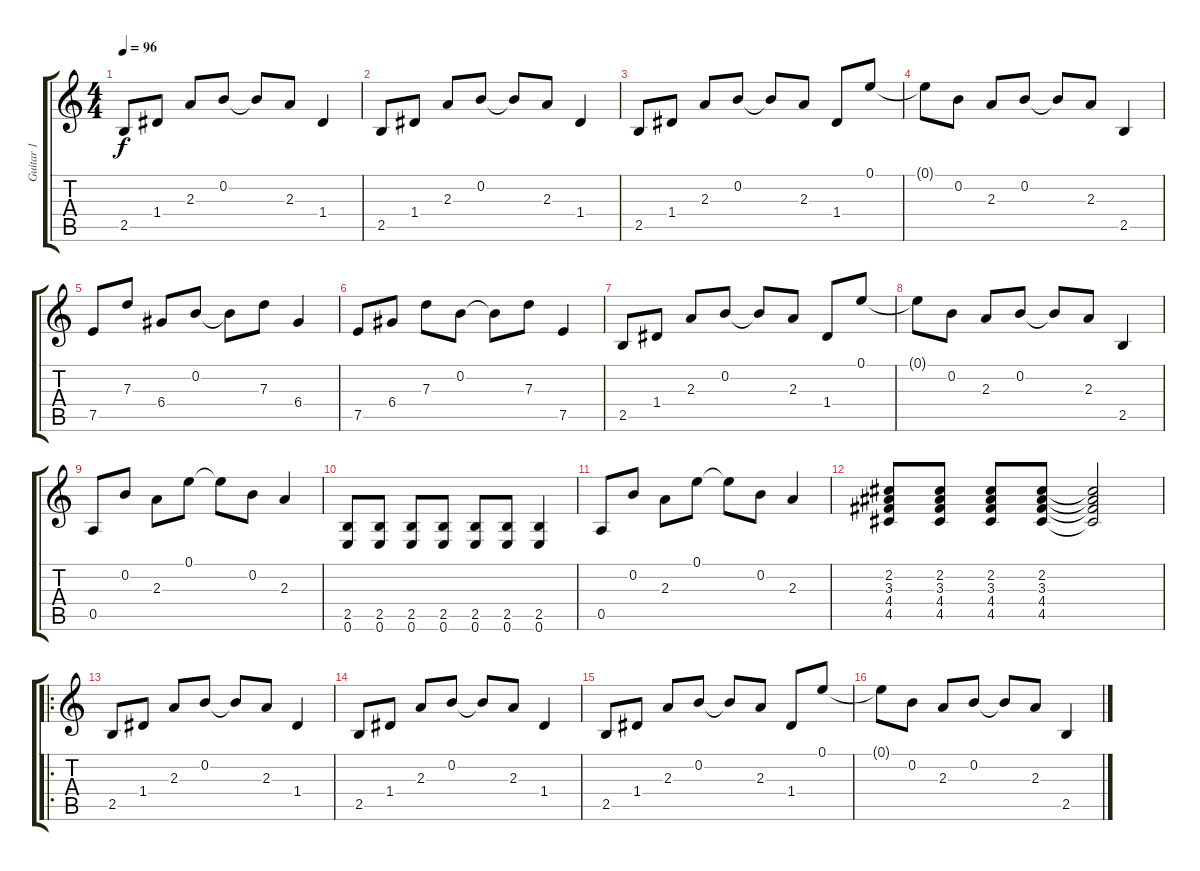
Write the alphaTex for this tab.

\track ("Guitar 1" "Guitar 1") {instrument overdrivenguitar}
\staff {score tabs}
\tuning (E4 B3 G3 D3 A2 E2) {hide}
\ts (4 4)
\tempo 96
\clef g2
\ks c
2.5.8{dy f instrument overdrivenguitar} 1.4.8 2.3.8 0.2.8 0.2{t}.8 2.3.8 1.4.4 |
2.5.8 1.4.8 2.3.8 0.2.8 0.2{t}.8 2.3.8 1.4.4 |
2.5.8 1.4.8 2.3.8 0.2.8 0.2{t}.8 2.3.8 1.4.8 0.1.8 |
0.1{t}.8 0.2.8 2.3.8 0.2.8 0.2{t}.8 2.3.8 2.5.4 |
7.5.8 7.3.8 6.4.8 0.2.8 0.2{t}.8 7.3.8 6.4.4 |
7.5.8 6.4.8 7.3.8 0.2.8 0.2{t}.8 7.3.8 7.5.4 |
2.5.8 1.4.8 2.3.8 0.2.8 0.2{t}.8 2.3.8 1.4.8 0.1.8 |
0.1{t}.8 0.2.8 2.3.8 0.2.8 0.2{t}.8 2.3.8 2.5.4 |
0.5.8 0.2.8 2.3.8 0.1.8 0.1{t}.8 0.2.8 2.3.4 |
(2.5 0.6).8 (2.5 0.6).8 (2.5 0.6).8 (2.5 0.6).8 (2.5 0.6).8 (2.5 0.6).8 (2.5 0.6).4 |
0.5.8 0.2.8 2.3.8 0.1.8 0.1{t}.8 0.2.8 2.3.4 |
(2.2 3.3 4.4 4.5).8 (2.2 3.3 4.4 4.5).8 (2.2 3.3 4.4 4.5).8 (2.2 3.3 4.4 4.5).8 (2.2{t} 3.3{t} 4.4{t} 4.5{t}).2 |
\ro
2.5.8 1.4.8 2.3.8 0.2.8 0.2{t}.8 2.3.8 1.4.4 |
2.5.8 1.4.8 2.3.8 0.2.8 0.2{t}.8 2.3.8 1.4.4 |
2.5.8 1.4.8 2.3.8 0.2.8 0.2{t}.8 2.3.8 1.4.8 0.1.8 |
0.1{t}.8 0.2.8 2.3.8 0.2.8 0.2{t}.8 2.3.8 2.5.4
